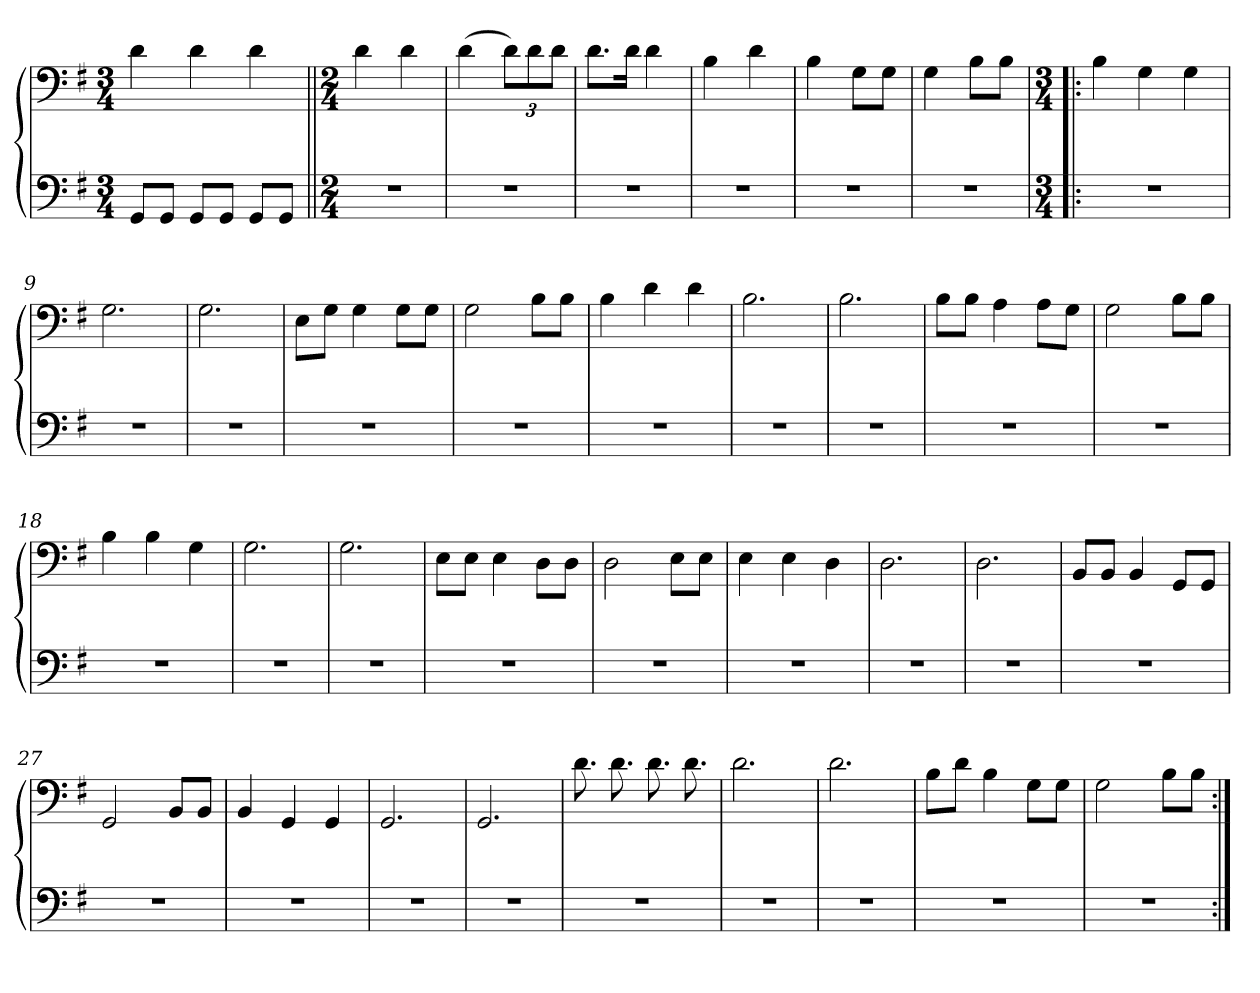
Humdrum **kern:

**kern	**kern
*part1	*part1
*staff2	*staff1
*clefF4	*clefF4
*k[f#]	*k[f#]
*M3/4	*M3/4
=1	=1
8GG/L	4d\
8GG/J	.
8GG/L	4d\
8GG/J	.
8GG/L	4d\
8GG/J	.
=2||	=2||
*M2/4	*M2/4
2r	4d\
.	4d\
=3	=3
2r	(4d\
.	12d\L)
.	12d\
.	12d\J
=4	=4
2r	8.d\L
.	16d\Jk
.	4d\
=5	=5
2r	4B\
.	4d\
=6	=6
2r	4B\
.	8G\L
.	8G\J
=7	=7
2r	4G\
.	8B\L
.	8B\J
=8!|:	=8!|:
*M3/4	*M3/4
2.r	4B\
.	4G\
.	4G\
=9	=9
2.r	2.G\
=10	=10
2.r	2.G\
=11	=11
2.r	8E\L
.	8G\J
.	4G\
.	8G\L
.	8G\J
=12	=12
2.r	2G\
.	8B\L
.	8B\J
=13	=13
2.r	4B\
.	4d\
.	4d\
=14	=14
2.r	2.B\
=15	=15
2.r	2.B\
=16	=16
2.r	8B\L
.	8B\J
.	4A\
.	8A\L
.	8G\J
=17	=17
2.r	2G\
.	8B\L
.	8B\J
=18	=18
2.r	4B\
.	4B\
.	4G\
=19	=19
2.r	2.G\
=20	=20
2.r	2.G\
=21	=21
2.r	8E\L
.	8E\J
.	4E\
.	8D\L
.	8D\J
=22	=22
2.r	2D\
.	8E\L
.	8E\J
=23	=23
2.r	4E\
.	4E\
.	4D\
=24	=24
2.r	2.D\
=25	=25
2.r	2.D\
=26	=26
2.r	8BB/L
.	8BB/J
.	4BB/
.	8GG/L
.	8GG/J
=27	=27
2.r	2GG/
.	8BB/L
.	8BB/J
=28	=28
2.r	4BB/
.	4GG/
.	4GG/
=29	=29
2.r	2.GG/
=30	=30
2.r	2.GG/
=31	=31
2.r	8.d\
.	8.d\
.	8.d\
.	8.d\
=32	=32
2.r	2.d\
=33	=33
2.r	2.d\
=34	=34
2.r	8B\L
.	8d\J
.	4B\
.	8G\L
.	8G\J
=35	=35
2.r	2G\
.	8B\L
.	8B\J
=:|!	=:|!
*-	*-
